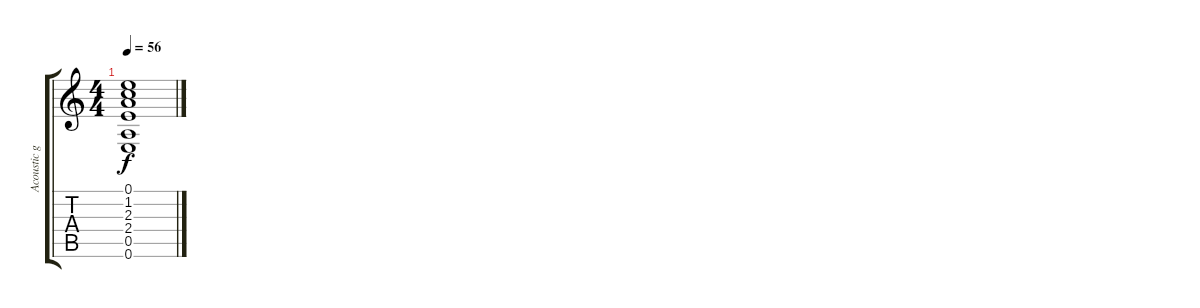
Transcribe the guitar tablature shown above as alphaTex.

\track ("Acoustic guitar" "Acoustic g") {instrument acousticguitarsteel}
\staff {score tabs}
\tuning (E4 B3 G3 D3 A2 E2) {hide}
\ts (4 4)
\tempo 56
\clef g2
\ks c
(0.1{t} 1.2{t} 2.3{t} 2.4{t} 0.5{t} 0.6{t}).1{dy f}
